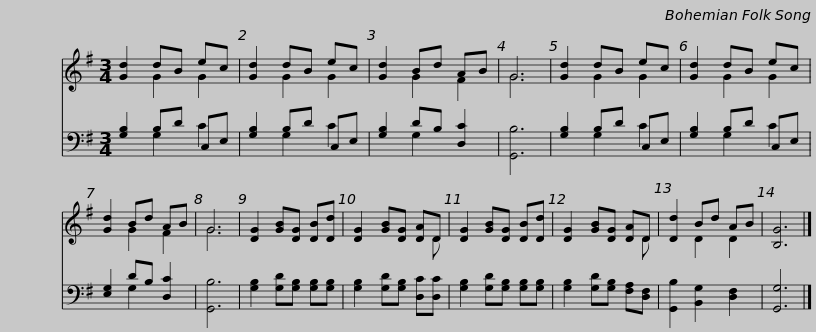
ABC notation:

X:1
%%score ( 1 2 ) ( 3 4 )
L:1/8
M:3/4
I:linebreak $
K:G
V:1 treble
V:2 treble
V:3 bass
V:4 bass
V:1
 [Gd]2 dB ec | [Gd]2 dB ec | [Gd]2 Bd AB | G6 | [Gd]2 dB ec | %5
 [Gd]2 dB ec |$ [Gd]2 Bd AB | G6 | [DG]2 [GB][DG] [DB][Dd] | [DG]2 [GB][DG] [DA]D | %10
 [DG]2 [GB][DG] [DB][Dd] | [DG]2 [GB][DG] [DA]D | [Dd]2 Bd AB |$ [B,G]6 |] %14
V:2
 x2 G2 G2 | x2 G2 G2 | x2 G2 F2 | G6 | x2 G2 G2 | %5
 x2 G2 G2 |$ x2 G2 F2 | G6 | x6 | x5 D | %10
 x6 | x5 D | x2 D2 D2 |$ x6 |] %14
V:3
 [G,B,]2 B,D C,E, | [G,B,]2 B,D C,E, | [G,B,]2 DB, [D,C]2 | [G,,B,]6 | [G,B,]2 B,D C,E, | %5
 [G,B,]2 B,D C,E, |$ [E,G,]2 DB, [D,C]2 | [G,,B,]6 | [G,B,]2 [G,D][G,B,] [G,B,][G,B,] | [G,B,]2 [G,D][G,B,] [D,C][D,C] | %10
 [G,B,]2 [G,D][G,B,] [G,B,][G,B,] | [G,B,]2 [G,D][G,B,] [F,A,][D,F,] | [G,,B,]2 [B,,G,]2 [D,F,]2 |$ [G,,G,]6 |] %14
V:4
 x2 G,2 C2 | x2 G,2 C2 | x2 G,2 x2 | x6 | x2 G,2 C2 | %5
 x2 G,2 C2 |$ x2 G,2 x2 | x6 | x6 | x6 | %10
 x6 | x6 | x6 |$ x6 |] %14
